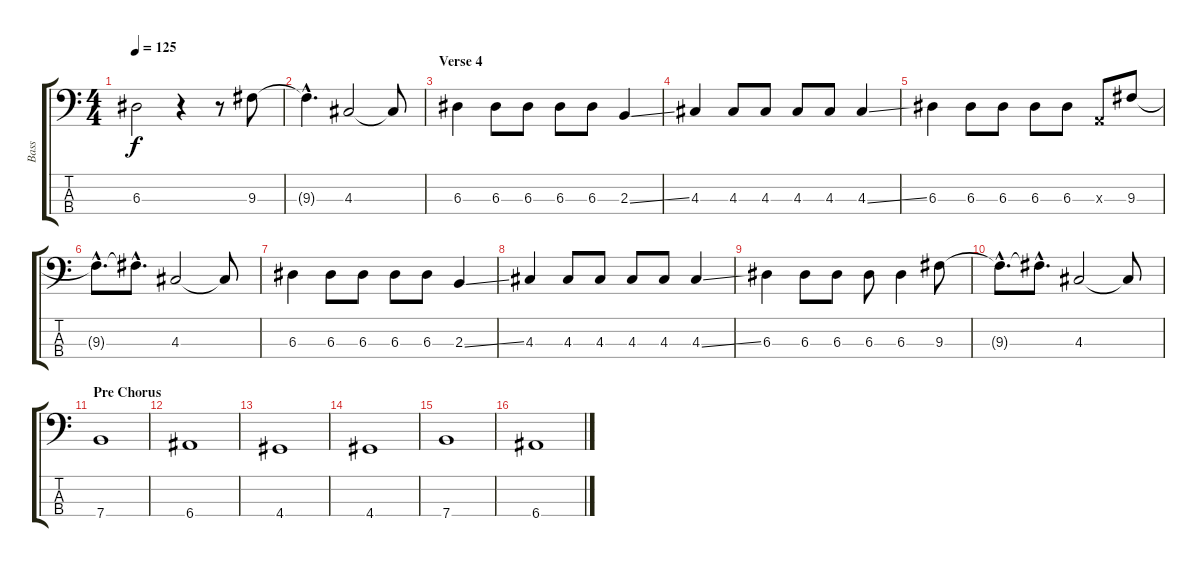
\track ("Bass" "Bass") {instrument electricbassfinger}
\staff {score tabs}
\tuning (G2 D2 A1 E1) {hide}
\ts (4 4)
\tempo 125
\clef f4
\ks c
6.3.2{dy f} r.4 r.8 9.3.8 |
9.3{hac t}.4{d} 4.3.2 4.3{t}.8 |
\section ("" "Verse 4")
6.3.4 6.3.8 6.3.8 6.3.8 6.3.8 2.3{ss}.4 |
4.3.4 4.3.8 4.3.8 4.3.8 4.3.8 4.3{ss}.4 |
6.3.4 6.3.8 6.3.8 6.3.8 6.3.8 0.3{x}.8 9.3.8 |
9.3{hac t}.8{d} 9.3{hac t}.8{d} 4.3.2 4.3{t}.8 |
6.3.4 6.3.8 6.3.8 6.3.8 6.3.8 2.3{ss}.4 |
4.3.4 4.3.8 4.3.8 4.3.8 4.3.8 4.3{ss}.4 |
6.3.4 6.3.8 6.3.8 6.3.8 6.3.4 9.3.8 |
9.3{hac t}.8{d} 9.3{hac t}.8{d} 4.3.2 4.3{t}.8 |
\section ("" "Pre Chorus")
7.4.1 |
6.4.1 |
4.4.1 |
4.4.1 |
7.4.1 |
6.4.1
